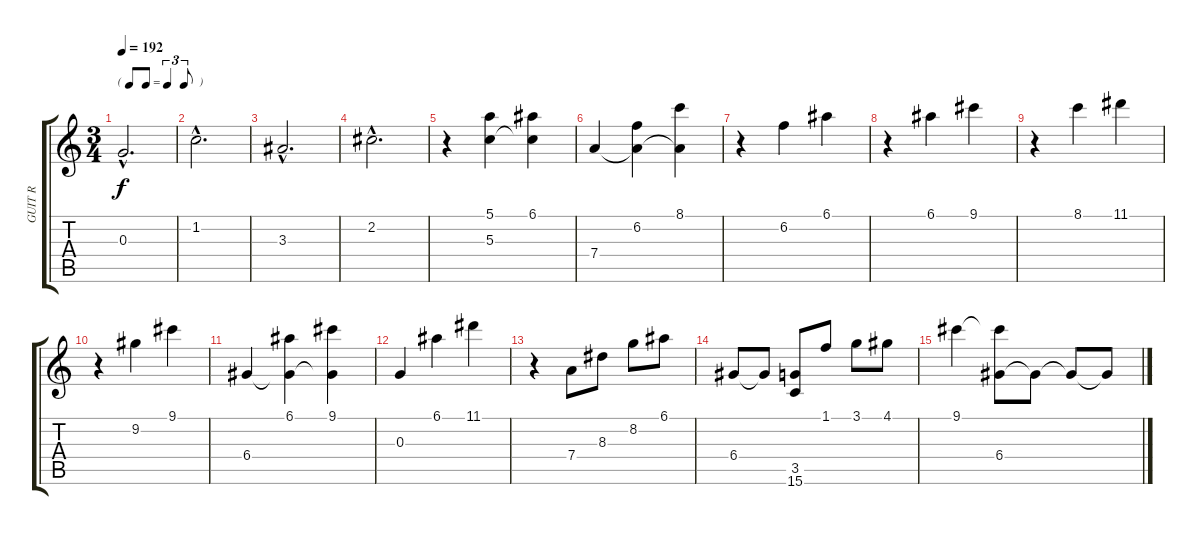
\track ("GUIT R" "GUIT R") {instrument acousticguitarnylon}
\staff {score tabs}
\tuning (E4 B3 G3 D3 A2 E2) {hide}
\ts (3 4)
\tf triplet8th
\tempo 192
\clef g2
\ks c
0.3{hac}.2{d dy f instrument acousticguitarnylon} |
1.2{hac}.2{d} |
3.3{hac}.2{d} |
2.2{hac}.2{d} |
r.4 (5.1 5.3).4 (6.1 5.3{t}).4 |
7.4.4 (6.2 7.4{t}).4 (8.1 7.4{t}).4 |
r.4 6.2.4 6.1.4 |
r.4 6.1.4 9.1.4 |
r.4 8.1.4 11.1.4 |
r.4 9.2.4 9.1.4 |
6.4.4 (6.1 6.4{t}).4 (9.1 6.4{t}).4 |
0.3.4 6.1.4 11.1.4 |
r.4 7.4.8 8.3.8 8.2.8 6.1.8 |
6.4.8 6.4{t}.8 (3.5 15.6).8 1.1.8 3.1.8 4.1.8 |
9.1.4 (9.1{t} 6.4).8 6.4{t}.8 6.4{t}.8 6.4{t}.8
